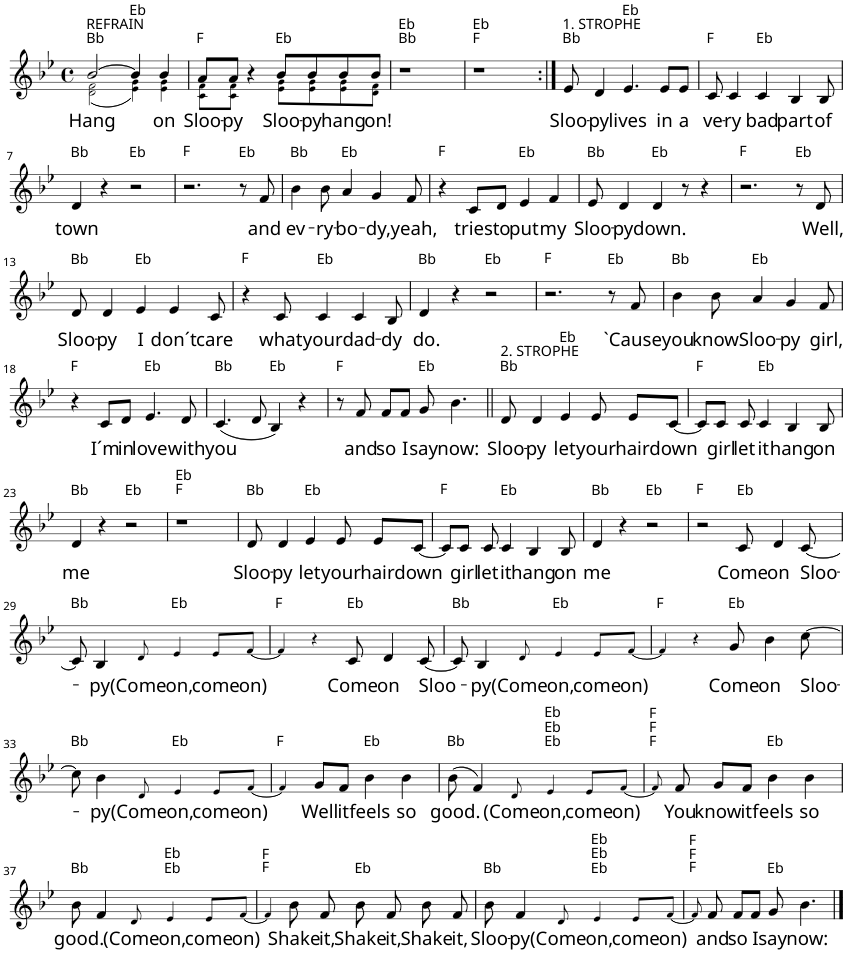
**kern	**text
*part1	*part1
*staff1	*staff1
*I"Voice	*
*I'Voice	*
*clefG2	*
*k[b-e-]	*
*B-:	*
*M4/4	*
*met(c)	*
=1	=1
!LO:TX:a:t=Bb	!
!LO:TX:a:t=REFRAIN	!
!	!LO:LY:b
*^	*
[2b-/	(2d!\ 2f!\	Hang
!LO:TX:a:t=Eb	!	!
4b-/]	4e-!\ 4g!\)	.
!	!	!LO:LY:b
4b-/	4e-!\ 4g!\	on
=2	=2	=2
!LO:TX:a:t=F	!	!
!	!	!LO:LY:b
8a/L	8c!\ 8f!\L	Sloo-
!	!	!LO:LY:b
8a/J	8c!\ 8f!\J	-py
4r	4ryy	.
!LO:TX:a:t=Eb	!	!
!	!	!LO:LY:b
8b-/L	8e-!\ 8g!\L	Sloo-
!	!	!LO:LY:b
8b-/	8e-!\ 8g!\	-py
!	!	!LO:LY:b
8b-/	8e-!\ 8g!\	hang
!	!	!LO:LY:b
8b-/J	8d!\ 8f!\J	on!
=3	=3	=3
!LO:TX:a:t=Bb	!	!
!LO:TX:a:t=Eb	!	!
*v	*v	*
1r	.
=4	=4
!LO:TX:a:t=F	!
!LO:TX:a:t=Eb	!
1r	.
=5:|!	=5:|!
!LO:TX:a:t=Bb	!
!LO:TX:a:t=1. STROPHE	!
!	!LO:LY:b
8e-/	Sloo-
!	!LO:LY:b
4d/	-py
!LO:TX:a:t=Eb	!
!	!LO:LY:b
4.e-/	lives
!	!LO:LY:b
8e-/L	in
!	!LO:LY:b
8e-/J	a
=6	=6
!LO:TX:a:t=F	!
!	!LO:LY:b
8c/	ve-
!	!LO:LY:b
4c/	-ry
!LO:TX:a:t=Eb	!
!	!LO:LY:b
4c/	bad
!	!LO:LY:b
4B-/	part
!	!LO:LY:b
8B-/	of
!!LO:LB:g=z
=7	=7
!LO:TX:a:t=Bb	!
!	!LO:LY:b
4d/	town
4r	.
!LO:TX:a:t=Eb	!
2r	.
=8	=8
!LO:TX:a:t=F	!
2.r	.
!LO:TX:a:t=Eb	!
8r	.
!	!LO:LY:b
8f/	and
=9	=9
!LO:TX:a:t=Bb	!
!	!LO:LY:b
4b-\	ev-
!	!LO:LY:b
8b-\	-ry-
!LO:TX:a:t=Eb	!
!	!LO:LY:b
4a/	-bo-
!	!LO:LY:b
4g/	-dy,
!	!LO:LY:b
8f/	yeah,
=10	=10
!LO:TX:a:t=F	!
4r	.
!	!LO:LY:b
8c/L	tries
!	!LO:LY:b
8d/J	to
!LO:TX:a:t=Eb	!
!	!LO:LY:b
4e-/	put
!	!LO:LY:b
4f/	my
=11	=11
!LO:TX:a:t=Bb	!
!	!LO:LY:b
8e-/	Sloo-
!	!LO:LY:b
4d/	-py
!LO:TX:a:t=Eb	!
!	!LO:LY:b
4d/	down.
8r	.
4r	.
=12	=12
!LO:TX:a:t=F	!
2.r	.
!LO:TX:a:t=Eb	!
8r	.
!	!LO:LY:b
8d/	Well,
!!LO:LB:g=z
=13	=13
!LO:TX:a:t=Bb	!
!	!LO:LY:b
8d/	Sloo-
!	!LO:LY:b
4d/	-py
!LO:TX:a:t=Eb	!
!	!LO:LY:b
4e-/	I
!	!LO:LY:b
4e-/	don´t
!	!LO:LY:b
8c/	care
=14	=14
!LO:TX:a:t=F	!
4r	.
!	!LO:LY:b
8c/	what
!LO:TX:a:t=Eb	!
!	!LO:LY:b
4c/	your
!	!LO:LY:b
4c/	dad-
!	!LO:LY:b
8B-/	-dy
=15	=15
!LO:TX:a:t=Bb	!
!	!LO:LY:b
4d/	do.
4r	.
!LO:TX:a:t=Eb	!
2r	.
=16	=16
!LO:TX:a:t=F	!
2.r	.
!LO:TX:a:t=Eb	!
8r	.
!	!LO:LY:b
8f/	`Cause
=17	=17
!LO:TX:a:t=Bb	!
!	!LO:LY:b
4b-\	you
!	!LO:LY:b
8b-\	know
!LO:TX:a:t=Eb	!
!	!LO:LY:b
4a/	Sloo-
!	!LO:LY:b
4g/	-py
!	!LO:LY:b
8f/	girl,
!!LO:LB:g=z
=18	=18
!LO:TX:a:t=F	!
4r	.
!	!LO:LY:b
8c/L	I´m
!	!LO:LY:b
8d/J	in
!LO:TX:a:t=Eb	!
!	!LO:LY:b
4.e-/	love
!	!LO:LY:b
8d/	with
=19	=19
!LO:TX:a:t=Bb	!
!	!LO:LY:b
(4.c/	you
8d/	.
!LO:TX:a:t=Eb	!
4B-/)	.
4r	.
=20	=20
!LO:TX:a:t=F	!
8r	.
!	!LO:LY:b
8f/	and
!	!LO:LY:b
8f/L	so
!	!LO:LY:b
8f/J	I
!LO:TX:a:t=Eb	!
!	!LO:LY:b
8g/	say
!	!LO:LY:b
4.b-\	now:
=21||	=21||
!LO:TX:a:t=Bb	!
!LO:TX:a:t=2. STROPHE	!
!	!LO:LY:b
8d/	Sloo-
!	!LO:LY:b
4d/	-py
!LO:TX:a:t=Eb	!
!	!LO:LY:b
4e-/	let
!	!LO:LY:b
8e-/	your
!	!LO:LY:b
8e-/L	hair
!	!LO:LY:b
[8c/J	down
=22	=22
!LO:TX:a:t=F	!
8c/L]	.
!	!LO:LY:b
8c/J	girl
!	!LO:LY:b
8c/	let
!LO:TX:a:t=Eb	!
!	!LO:LY:b
4c/	it
!	!LO:LY:b
4B-/	hang
!	!LO:LY:b
8B-/	on
!!LO:LB:g=z
=23	=23
!LO:TX:a:t=Bb	!
!	!LO:LY:b
4d/	me
4r	.
!LO:TX:a:t=Eb	!
2r	.
=24	=24
!LO:TX:a:t=F	!
!LO:TX:a:t=Eb	!
1r	.
=25	=25
!LO:TX:a:t=Bb	!
!	!LO:LY:b
8d/	Sloo-
!	!LO:LY:b
4d/	-py
!LO:TX:a:t=Eb	!
!	!LO:LY:b
4e-/	let
!	!LO:LY:b
8e-/	your
!	!LO:LY:b
8e-/L	hair
!	!LO:LY:b
[8c/J	down
=26	=26
!LO:TX:a:t=F	!
8c/L]	.
!	!LO:LY:b
8c/J	girl
!	!LO:LY:b
8c/	let
!LO:TX:a:t=Eb	!
!	!LO:LY:b
4c/	it
!	!LO:LY:b
4B-/	hang
!	!LO:LY:b
8B-/	on
=27	=27
!LO:TX:a:t=Bb	!
!	!LO:LY:b
4d/	me
4r	.
!LO:TX:a:t=Eb	!
2r	.
=28	=28
!LO:TX:a:t=F	!
2r	.
!LO:TX:a:t=Eb	!
!	!LO:LY:b
8c/	Come
!	!LO:LY:b
4d/	on
!	!LO:LY:b
[8c/	Sloo-
!!LO:LB:g=z
=29	=29
!LO:TX:a:t=Bb	!
8c/]	.
!	!LO:LY:b
4B-/	-py
!	!LO:LY:b
8d!/	(Come
!LO:TX:a:t=Eb	!
!	!LO:LY:b
4e-!/	on,
!	!LO:LY:b
8e-!/L	come
!	!LO:LY:b
[8f!/J	on)
=30	=30
!LO:TX:a:t=F	!
4f!/]	.
4r	.
!LO:TX:a:t=Eb	!
!	!LO:LY:b
8c/	Come
!	!LO:LY:b
4d/	on
!	!LO:LY:b
[8c/	Sloo-
=31	=31
!LO:TX:a:t=Bb	!
8c/]	.
!	!LO:LY:b
4B-/	-py
!	!LO:LY:b
8d!/	(Come
!LO:TX:a:t=Eb	!
!	!LO:LY:b
4e-!/	on,
!	!LO:LY:b
8e-!/L	come
!	!LO:LY:b
[8f!/J	on)
=32	=32
!LO:TX:a:t=F	!
4f!/]	.
4r	.
!LO:TX:a:t=Eb	!
!	!LO:LY:b
8g/	Come
!	!LO:LY:b
4b-\	on
!	!LO:LY:b
[8cc\	Sloo-
!!LO:LB:g=z
=33	=33
!LO:TX:a:t=Bb	!
8cc\]	.
!	!LO:LY:b
4b-\	-py
!	!LO:LY:b
8d!/	(Come
!LO:TX:a:t=Eb	!
!	!LO:LY:b
4e-!/	on,
!	!LO:LY:b
8e-!/L	come
!	!LO:LY:b
[8f!/J	on)
=34	=34
!LO:TX:a:t=F	!
4f!/]	.
!	!LO:LY:b
8g/L	Well
!	!LO:LY:b
8f/J	it
!LO:TX:a:t=Eb	!
!	!LO:LY:b
4b-\	feels
!	!LO:LY:b
4b-\	so
=35	=35
!LO:TX:a:t=Bb	!
!	!LO:LY:b
(8b-\	good.
4f/)	.
!	!LO:LY:b
8d!/	(Come
!LO:TX:a:t=Eb	!
!LO:TX:a:t=Eb	!
!LO:TX:a:t=Eb	!
!	!LO:LY:b
4e-!/	on,
!	!LO:LY:b
8e-!/L	come
!	!LO:LY:b
[8f!/J	on)
=36	=36
!LO:TX:a:t=F	!
!LO:TX:a:t=F	!
!LO:TX:a:t=F	!
8f!/]	.
!	!LO:LY:b
8f/	You
!	!LO:LY:b
8g/L	know
!	!LO:LY:b
8f/J	it
!LO:TX:a:t=Eb	!
!	!LO:LY:b
4b-\	feels
!	!LO:LY:b
4b-\	so
!!LO:LB:g=z
=37	=37
!LO:TX:a:t=Bb	!
!	!LO:LY:b
8b-\	good.
4f/	.
!	!LO:LY:b
8d!/	(Come
!LO:TX:a:t=Eb	!
!LO:TX:a:t=Eb	!
!	!LO:LY:b
4e-!/	on,
!	!LO:LY:b
8e-!/L	come
!	!LO:LY:b
[8f!/J	on)
=38	=38
!LO:TX:a:t=F	!
!LO:TX:a:t=F	!
4f!/]	.
!	!LO:LY:b
8b-\	Shake
!	!LO:LY:b
8f/	it,
!LO:TX:a:t=Eb	!
!	!LO:LY:b
8b-\	Shake
!	!LO:LY:b
8f/	it,
!	!LO:LY:b
8b-\	Shake
!	!LO:LY:b
8f/	it,
=39	=39
!LO:TX:a:t=Bb	!
!	!LO:LY:b
8b-\	Sloo-
!	!LO:LY:b
4f/	-py
!	!LO:LY:b
8d!/	(Come
!LO:TX:a:t=Eb	!
!LO:TX:a:t=Eb	!
!LO:TX:a:t=Eb	!
!	!LO:LY:b
4e-!/	on,
!	!LO:LY:b
8e-!/L	come
!	!LO:LY:b
[8f!/J	on)
=40	=40
!LO:TX:a:t=F	!
!LO:TX:a:t=F	!
!LO:TX:a:t=F	!
8f!/]	.
!	!LO:LY:b
8f/	and
!	!LO:LY:b
8f/L	so
!	!LO:LY:b
8f/J	I
!LO:TX:a:t=Eb	!
!	!LO:LY:b
8g/	say
!	!LO:LY:b
4.b-\	now:
==	==
*-	*-
